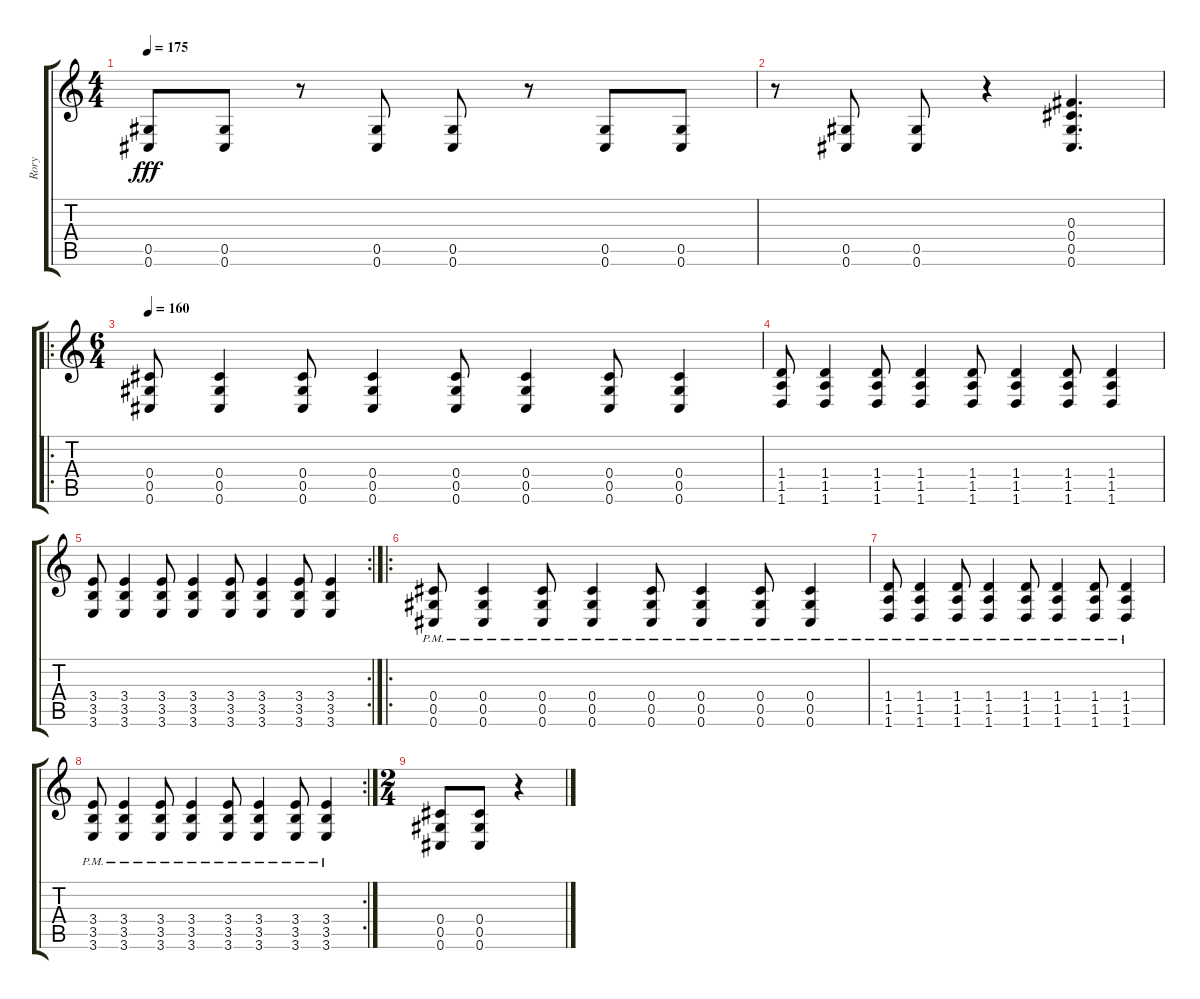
\track ("Rory" "Rory") {instrument distortionguitar}
\staff {score tabs}
\tuning (Eb4 Bb3 Gb3 Db3 Ab2 Db2) {hide}
\ts (4 4)
\tempo 175
\clef g2
\ks c
(0.5 0.6).8{dy fff} (0.5 0.6).8 r.8 (0.5 0.6).8 (0.5 0.6).8 r.8 (0.5 0.6).8 (0.5 0.6).8 |
r.8 (0.5 0.6).8 (0.5 0.6).8 r.4 (0.3 0.4 0.5 0.6).4{d} |
\ro
\ts (6 4)
\tempo 160
(0.4 0.5 0.6).8 (0.4 0.5 0.6).4 (0.4 0.5 0.6).8 (0.4 0.5 0.6).4 (0.4 0.5 0.6).8 (0.4 0.5 0.6).4 (0.4 0.5 0.6).8 (0.4 0.5 0.6).4 |
(1.4 1.5 1.6).8 (1.4 1.5 1.6).4 (1.4 1.5 1.6).8 (1.4 1.5 1.6).4 (1.4 1.5 1.6).8 (1.4 1.5 1.6).4 (1.4 1.5 1.6).8 (1.4 1.5 1.6).4 |
\rc 2
(3.4 3.5 3.6).8 (3.4 3.5 3.6).4 (3.4 3.5 3.6).8 (3.4 3.5 3.6).4 (3.4 3.5 3.6).8 (3.4 3.5 3.6).4 (3.4 3.5 3.6).8 (3.4 3.5 3.6).4 |
\ro
(0.4 0.5{pm} 0.6{pm}).8 (0.4 0.5{pm} 0.6{pm}).4 (0.4 0.5{pm} 0.6{pm}).8 (0.4 0.5{pm} 0.6{pm}).4 (0.4 0.5{pm} 0.6{pm}).8 (0.4 0.5{pm} 0.6{pm}).4 (0.4 0.5{pm} 0.6{pm}).8 (0.4 0.5{pm} 0.6{pm}).4 |
(1.4 1.5{pm} 1.6{pm}).8 (1.4 1.5{pm} 1.6{pm}).4 (1.4 1.5{pm} 1.6{pm}).8 (1.4 1.5{pm} 1.6{pm}).4 (1.4 1.5{pm} 1.6{pm}).8 (1.4 1.5{pm} 1.6{pm}).4 (1.4 1.5{pm} 1.6{pm}).8 (1.4 1.5{pm} 1.6{pm}).4 |
\rc 2
(3.4 3.5{pm} 3.6{pm}).8 (3.4 3.5{pm} 3.6{pm}).4 (3.4 3.5{pm} 3.6{pm}).8 (3.4 3.5{pm} 3.6{pm}).4 (3.4 3.5{pm} 3.6{pm}).8 (3.4 3.5{pm} 3.6{pm}).4 (3.4 3.5{pm} 3.6{pm}).8 (3.4 3.5{pm} 3.6{pm}).4 |
\ts (2 4)
(0.4 0.5 0.6).8 (0.4 0.5 0.6).8 r.4
